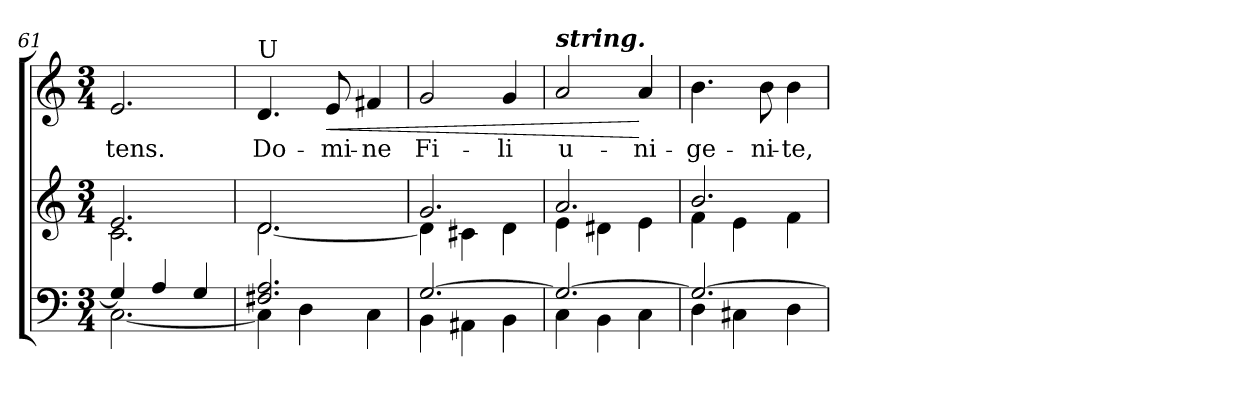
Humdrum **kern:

**kern	**kern	**kern	**text	**dynam
*part2	*part2	*part1	*part1	*part1
*staff3	*staff2	*staff1	*staff1	*staff1
*clefF4	*clefG2	*clefG2	*	*
*k[]	*k[]	*k[]	*	*
*C:	*C:	*C:	*	*
*M3/4	*M3/4	*M3/4	*	*
=61	=61	=61	=61	=61
*^	*^	*	*	*
!	!	!	!	!	!LO:LY:b	!
4G/]	[<2.C\	2.e/	2.c\	2.e/	-tens.	.
4A/	.	.	.	.	.	.
4G/	.	.	.	.	.	.
=62	=62	=62	=62	=62	=62	=62
!	!	!	!	!LO:TX:a:t=U	!	!
!	!	!	!	!	!LO:LY:b	!
2.F#X/ 2.A/	4C\]	2.d/	[<2.d\	4.d/	Do-	.
.	4D\	.	.	.	.	.
!	!	!	!	!	!LO:LY:b	!LO:HP:b
.	.	.	.	8e/	-mi-	<
!	!	!	!	!	!LO:LY:b	!
.	4C\	.	.	4f#X/	-ne	.
=63	=63	=63	=63	=63	=63	=63
!	!	!	!	!	!LO:LY:b	!
[>2.G/	4BB\	2.g/	4d\]	2g/	Fi-	.
.	4AA#X\	.	4c#X\	.	.	.
!	!	!	!	!	!LO:LY:b	!
.	4BB\	.	4d\	4g/	-li	.
=64	=64	=64	=64	=64	=64	=64
!	!	!	!	!LO:TX:a:Bi:t=string.	!	!
!	!	!	!	!	!LO:LY:b	!
2.G/_	4C\	2.a/	4e\	2a/	u-	.
.	4BB\	.	4d#X\	.	.	.
!	!	!	!	!	!LO:LY:b	!
.	4C\	.	4e\	4a/	-ni-	[
=65	=65	=65	=65	=65	=65	=65
!	!	!	!	!	!LO:LY:b	!
2.G/_	4D\	2.b/	4f\	4.b\	-ge-	.
.	4C#X\	.	4e\	.	.	.
!	!	!	!	!	!LO:LY:b	!
.	.	.	.	8b\	-ni-	.
!	!	!	!	!	!LO:LY:b	!
.	4D\	.	4f\	4b\	-te,	.
*v	*v	*	*	*	*	*
*	*v	*v	*	*	*
=	=	=	=	=
*-	*-	*-	*-	*-
